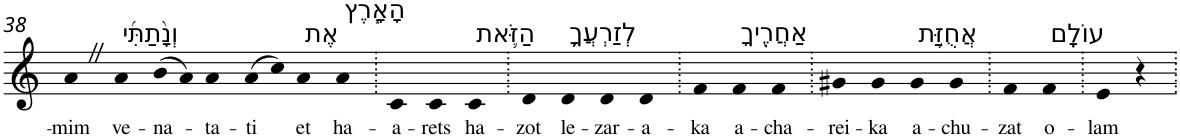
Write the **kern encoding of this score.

**kern	**text
*part1	*part1
*staff1	*staff1
*I"Piano	*
*I'Pno	*
!!LO:PB:g=z
*clefG2	*
*k[]	*
=38	=38
!	!LO:LY:b
4aZ	-mim
!LO:TX:a:t=וְנָ֨תַתִּ֜י	!
!	!LO:LY:b
4a	ve-
!	!LO:LY:b
(>8b	-na-
8a)	.
!	!LO:LY:b
4a	-ta-
!	!LO:LY:b
(>8a	-ti
8cc)	.
!LO:TX:a:t=אֶת	!
!	!LO:LY:b
4a	et
!LO:TX:a:t=הָאָ֧רֶץ	!
!	!LO:LY:b
4a	ha-
=39.	=39.
!	!LO:LY:b
4c	-a-
!	!LO:LY:b
4c	-rets
!LO:TX:a:t=הַזֹּ֛את	!
!	!LO:LY:b
4c	ha-
=40.	=40.
!	!LO:LY:b
4d	-zot
!LO:TX:a:t=לְזַרְעֲךָ֥	!
!	!LO:LY:b
4d	le-
!	!LO:LY:b
4d	-zar-
!	!LO:LY:b
4d	-a-
=41.	=41.
!	!LO:LY:b
4f	-ka
!LO:TX:a:t=אַחֲרֶ֖יךָ	!
!	!LO:LY:b
4f	a-
!	!LO:LY:b
4f	-cha-
=42.	=42.
!	!LO:LY:b
4g#X	-rei-
!	!LO:LY:b
4g#	-ka
!LO:TX:a:t=אֲחֻזַּ֥ת	!
!	!LO:LY:b
4g#	a-
!	!LO:LY:b
4g#	-chu-
=43.	=43.
!	!LO:LY:b
4f	-zat
!LO:TX:a:t=עוֹלָֽם	!
!	!LO:LY:b
4f	o-
=44.	=44.
!	!LO:LY:b
4e	-lam
4r	.
=.	=.
*-	*-
